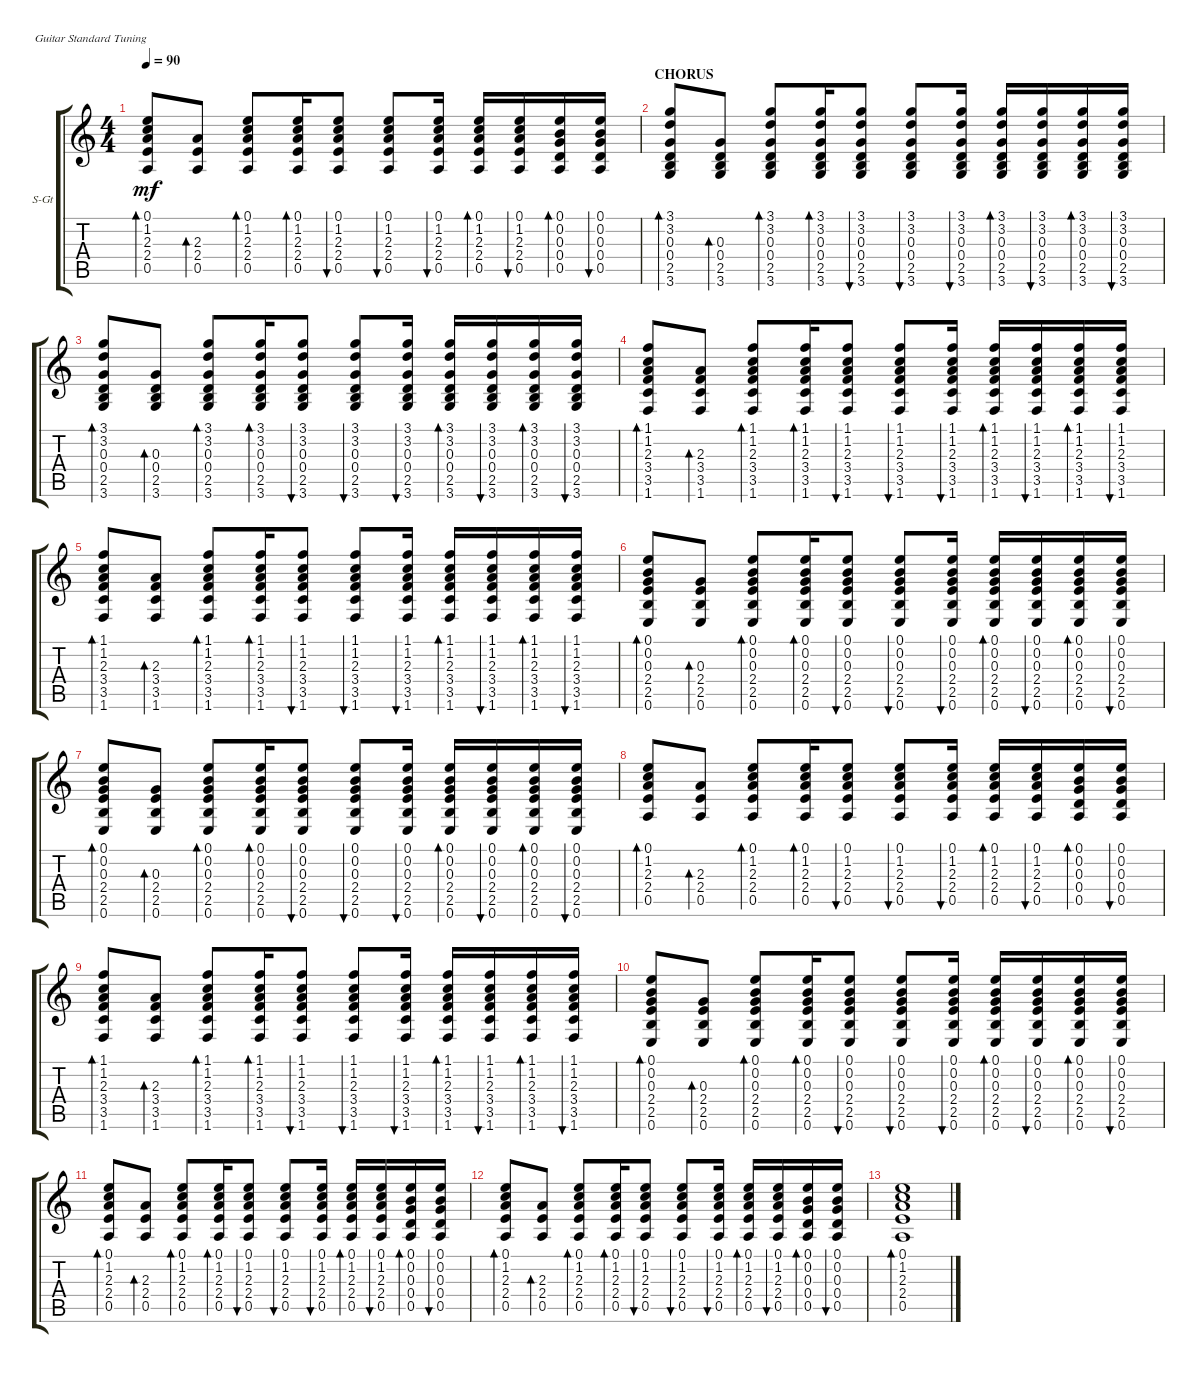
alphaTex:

\defaultSystemsLayout 4
\bracketExtendMode groupsimilarinstruments
\firstSystemTrackNameOrientation horizontal
\otherSystemsTrackNameOrientation horizontal
\track ("Steel Guitar" "S-Gt") {instrument acousticguitarsteel}
\staff {score tabs}
\tuning (E4 B3 G3 D3 A2 E2)
\ts (4 4)
\tempo 90
\clef g2
\ks c
(0.5 2.4 2.3 1.2 0.1).8{bd 30 dy mf} (0.5 2.4 2.3).8{bd 30} (0.5 2.4 2.3 1.2 0.1).8{bd 30} (0.5 2.4 2.3 1.2 0.1).16{bd 30} (0.5 2.4 2.3 1.2 0.1).8{bu 30} (0.5 2.4 2.3 1.2 0.1).8{bu 30} (0.5 2.4 2.3 1.2 0.1).16{bu 30} (0.5 2.4 2.3 1.2 0.1).16{bd 30} (0.5 2.4 2.3 1.2 0.1).16{bu 30} (0.5 0.4 0.3 0.2 0.1).16{bd 30} (0.5 0.4 0.3 0.2 0.1).16{bu 30} |
\section ("" "CHORUS")
(2.5 0.4 0.3 3.2 3.1 3.6).8{bd 30} (2.5 0.4 0.3 3.6).8{bd 30} (2.5 0.4 0.3 3.2 3.1 3.6).8{bd 30} (2.5 0.4 0.3 3.2 3.1 3.6).16{bd 30} (2.5 0.4 0.3 3.2 3.1 3.6).8{bu 30} (2.5 0.4 0.3 3.2 3.1 3.6).8{bu 30} (2.5 0.4 0.3 3.2 3.1 3.6).16{bu 30} (2.5 0.4 0.3 3.2 3.1 3.6).16{bd 30} (2.5 0.4 0.3 3.2 3.1 3.6).16{bu 30} (2.5 0.4 0.3 3.2 3.1 3.6).16{bd 30} (2.5 0.4 0.3 3.2 3.1 3.6).16{bu 30} |
(2.5 0.4 0.3 3.2 3.1 3.6).8{bd 30} (2.5 0.4 0.3 3.6).8{bd 30} (2.5 0.4 0.3 3.2 3.1 3.6).8{bd 30} (2.5 0.4 0.3 3.2 3.1 3.6).16{bd 30} (2.5 0.4 0.3 3.2 3.1 3.6).8{bu 30} (2.5 0.4 0.3 3.2 3.1 3.6).8{bu 30} (2.5 0.4 0.3 3.2 3.1 3.6).16{bu 30} (2.5 0.4 0.3 3.2 3.1 3.6).16{bd 30} (2.5 0.4 0.3 3.2 3.1 3.6).16{bu 30} (2.5 0.4 0.3 3.2 3.1 3.6).16{bd 30} (2.5 0.4 0.3 3.2 3.1 3.6).16{bu 30} |
(3.5 3.4 2.3 1.2 1.1 1.6).8{bd 30} (3.5 3.4 2.3 1.6).8{bd 30} (3.5 3.4 2.3 1.2 1.1 1.6).8{bd 30} (3.5 3.4 2.3 1.2 1.1 1.6).16{bd 30} (3.5 3.4 2.3 1.2 1.1 1.6).8{bu 30} (3.5 3.4 2.3 1.2 1.1 1.6).8{bu 30} (3.5 3.4 2.3 1.2 1.1 1.6).16{bu 30} (3.5 3.4 2.3 1.2 1.1 1.6).16{bd 30} (3.5 3.4 2.3 1.2 1.1 1.6).16{bu 30} (3.5 3.4 2.3 1.2 1.1 1.6).16{bd 30} (3.5 3.4 2.3 1.2 1.1 1.6).16{bu 30} |
(3.5 3.4 2.3 1.2 1.1 1.6).8{bd 30} (3.5 3.4 2.3 1.6).8{bd 30} (3.5 3.4 2.3 1.2 1.1 1.6).8{bd 30} (3.5 3.4 2.3 1.2 1.1 1.6).16{bd 30} (3.5 3.4 2.3 1.2 1.1 1.6).8{bu 30} (3.5 3.4 2.3 1.2 1.1 1.6).8{bu 30} (3.5 3.4 2.3 1.2 1.1 1.6).16{bu 30} (3.5 3.4 2.3 1.2 1.1 1.6).16{bd 30} (3.5 3.4 2.3 1.2 1.1 1.6).16{bu 30} (3.5 3.4 2.3 1.2 1.1 1.6).16{bd 30} (3.5 3.4 2.3 1.2 1.1 1.6).16{bu 30} |
(2.5 2.4 0.3 0.2 0.1 0.6).8{bd 30} (2.5 2.4 0.3 0.6).8{bd 30} (2.5 2.4 0.3 0.2 0.1 0.6).8{bd 30} (2.5 2.4 0.3 0.2 0.1 0.6).16{bd 30} (2.5 2.4 0.3 0.2 0.1 0.6).8{bu 30} (2.5 2.4 0.3 0.2 0.1 0.6).8{bu 30} (2.5 2.4 0.3 0.2 0.1 0.6).16{bu 30} (2.5 2.4 0.3 0.2 0.1 0.6).16{bd 30} (2.5 2.4 0.3 0.2 0.1 0.6).16{bu 30} (2.5 2.4 0.3 0.2 0.1 0.6).16{bd 30} (2.5 2.4 0.3 0.2 0.1 0.6).16{bu 30} |
(2.5 2.4 0.3 0.2 0.1 0.6).8{bd 30} (2.5 2.4 0.3 0.6).8{bd 30} (2.5 2.4 0.3 0.2 0.1 0.6).8{bd 30} (2.5 2.4 0.3 0.2 0.1 0.6).16{bd 30} (2.5 2.4 0.3 0.2 0.1 0.6).8{bu 30} (2.5 2.4 0.3 0.2 0.1 0.6).8{bu 30} (2.5 2.4 0.3 0.2 0.1 0.6).16{bu 30} (2.5 2.4 0.3 0.2 0.1 0.6).16{bd 30} (2.5 2.4 0.3 0.2 0.1 0.6).16{bu 30} (2.5 2.4 0.3 0.2 0.1 0.6).16{bd 30} (2.5 2.4 0.3 0.2 0.1 0.6).16{bu 30} |
(0.5 2.4 2.3 1.2 0.1).8{bd 30} (0.5 2.4 2.3).8{bd 30} (0.5 2.4 2.3 1.2 0.1).8{bd 30} (0.5 2.4 2.3 1.2 0.1).16{bd 30} (0.5 2.4 2.3 1.2 0.1).8{bu 30} (0.5 2.4 2.3 1.2 0.1).8{bu 30} (0.5 2.4 2.3 1.2 0.1).16{bu 30} (0.5 2.4 2.3 1.2 0.1).16{bd 30} (0.5 2.4 2.3 1.2 0.1).16{bu 30} (0.5 0.4 0.3 0.2 0.1).16{bd 30} (0.5 0.4 0.3 0.2 0.1).16{bu 30} |
(3.5 3.4 2.3 1.2 1.1 1.6).8{bd 30} (3.5 3.4 2.3 1.6).8{bd 30} (3.5 3.4 2.3 1.2 1.1 1.6).8{bd 30} (3.5 3.4 2.3 1.2 1.1 1.6).16{bd 30} (3.5 3.4 2.3 1.2 1.1 1.6).8{bu 30} (3.5 3.4 2.3 1.2 1.1 1.6).8{bu 30} (3.5 3.4 2.3 1.2 1.1 1.6).16{bu 30} (3.5 3.4 2.3 1.2 1.1 1.6).16{bd 30} (3.5 3.4 2.3 1.2 1.1 1.6).16{bu 30} (3.5 3.4 2.3 1.2 1.1 1.6).16{bd 30} (3.5 3.4 2.3 1.2 1.1 1.6).16{bu 30} |
(2.5 2.4 0.3 0.2 0.1 0.6).8{bd 30} (2.5 2.4 0.3 0.6).8{bd 30} (2.5 2.4 0.3 0.2 0.1 0.6).8{bd 30} (2.5 2.4 0.3 0.2 0.1 0.6).16{bd 30} (2.5 2.4 0.3 0.2 0.1 0.6).8{bu 30} (2.5 2.4 0.3 0.2 0.1 0.6).8{bu 30} (2.5 2.4 0.3 0.2 0.1 0.6).16{bu 30} (2.5 2.4 0.3 0.2 0.1 0.6).16{bd 30} (2.5 2.4 0.3 0.2 0.1 0.6).16{bu 30} (2.5 2.4 0.3 0.2 0.1 0.6).16{bd 30} (2.5 2.4 0.3 0.2 0.1 0.6).16{bu 30} |
(0.5 2.4 2.3 1.2 0.1).8{bd 30} (0.5 2.4 2.3).8{bd 30} (0.5 2.4 2.3 1.2 0.1).8{bd 30} (0.5 2.4 2.3 1.2 0.1).16{bd 30} (0.5 2.4 2.3 1.2 0.1).8{bu 30} (0.5 2.4 2.3 1.2 0.1).8{bu 30} (0.5 2.4 2.3 1.2 0.1).16{bu 30} (0.5 2.4 2.3 1.2 0.1).16{bd 30} (0.5 2.4 2.3 1.2 0.1).16{bu 30} (0.5 0.4 0.3 0.2 0.1).16{bd 30} (0.5 0.4 0.3 0.2 0.1).16{bu 30} |
(0.5 2.4 2.3 1.2 0.1).8{bd 30} (0.5 2.4 2.3).8{bd 30} (0.5 2.4 2.3 1.2 0.1).8{bd 30} (0.5 2.4 2.3 1.2 0.1).16{bd 30} (0.5 2.4 2.3 1.2 0.1).8{bu 30} (0.5 2.4 2.3 1.2 0.1).8{bu 30} (0.5 2.4 2.3 1.2 0.1).16{bu 30} (0.5 2.4 2.3 1.2 0.1).16{bd 30} (0.5 2.4 2.3 1.2 0.1).16{bu 30} (0.5 0.4 0.3 0.2 0.1).16{bd 30} (0.5 0.4 0.3 0.2 0.1).16{bu 30} |
(0.5 2.4 2.3 1.2 0.1).1{bd 30}
